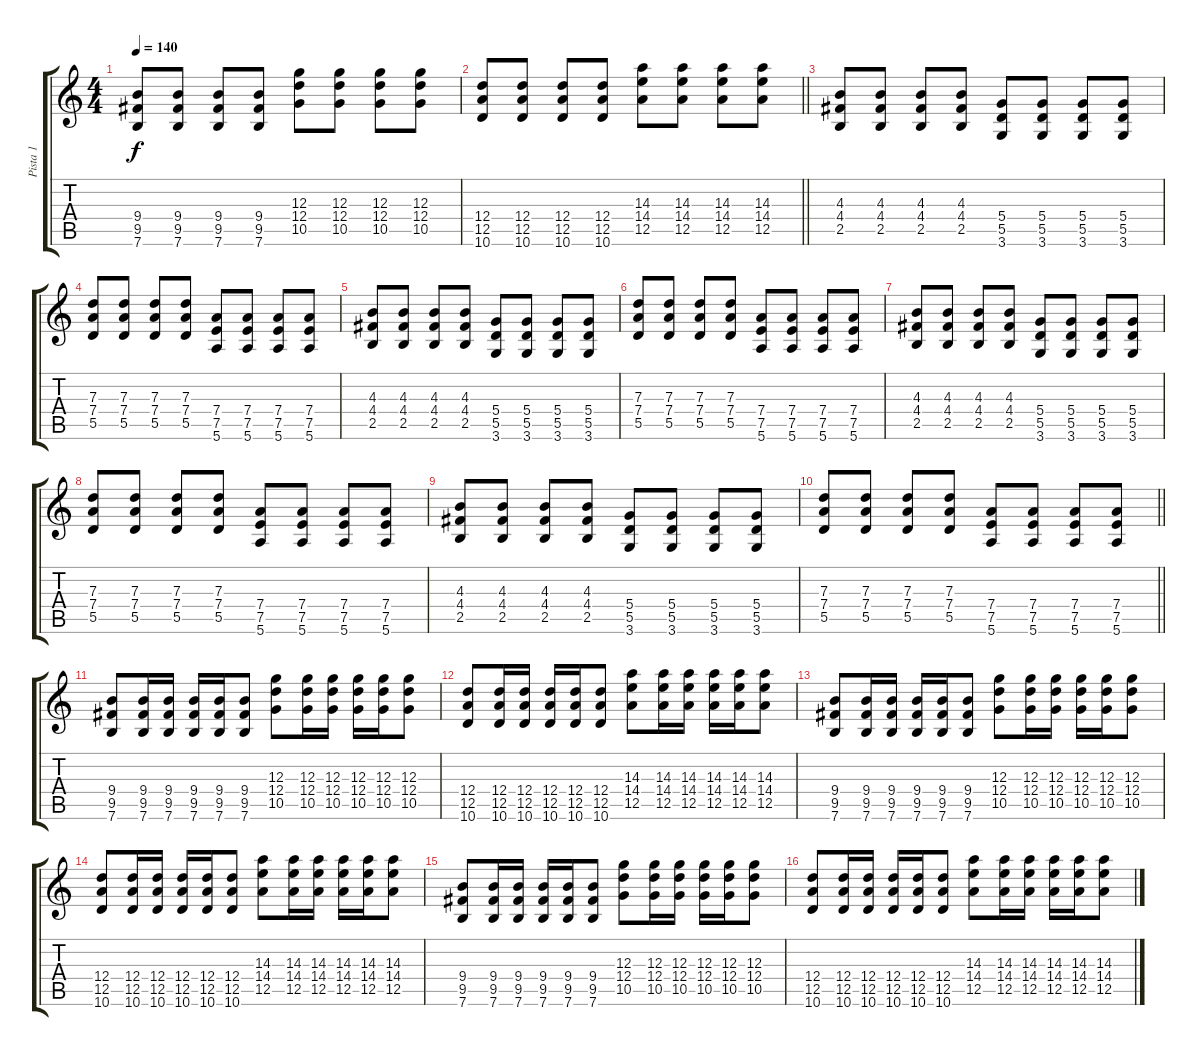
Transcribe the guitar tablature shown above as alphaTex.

\track ("Pista 1" "Pista 1") {instrument overdrivenguitar}
\staff {score tabs}
\tuning (E4 B3 G3 D3 A2 E2) {hide}
\ts (4 4)
\tempo 140
\clef g2
\ks c
(9.4 9.5 7.6).8{dy f} (9.4 9.5 7.6).8 (9.4 9.5 7.6).8 (9.4 9.5 7.6).8 (12.3 12.4 10.5).8 (12.3 12.4 10.5).8 (12.3 12.4 10.5).8 (12.3 12.4 10.5).8 |
\barLineRight lightlight
(12.4 12.5 10.6).8 (12.4 12.5 10.6).8 (12.4 12.5 10.6).8 (12.4 12.5 10.6).8 (14.3 14.4 12.5).8 (14.3 14.4 12.5).8 (14.3 14.4 12.5).8 (14.3 14.4 12.5).8 |
(4.3 4.4 2.5).8 (4.3 4.4 2.5).8 (4.3 4.4 2.5).8 (4.3 4.4 2.5).8 (5.4 5.5 3.6).8 (5.4 5.5 3.6).8 (5.4 5.5 3.6).8 (5.4 5.5 3.6).8 |
(7.3 7.4 5.5).8 (7.3 7.4 5.5).8 (7.3 7.4 5.5).8 (7.3 7.4 5.5).8 (7.4 7.5 5.6).8 (7.4 7.5 5.6).8 (7.4 7.5 5.6).8 (7.4 7.5 5.6).8 |
(4.3 4.4 2.5).8 (4.3 4.4 2.5).8 (4.3 4.4 2.5).8 (4.3 4.4 2.5).8 (5.4 5.5 3.6).8 (5.4 5.5 3.6).8 (5.4 5.5 3.6).8 (5.4 5.5 3.6).8 |
(7.3 7.4 5.5).8 (7.3 7.4 5.5).8 (7.3 7.4 5.5).8 (7.3 7.4 5.5).8 (7.4 7.5 5.6).8 (7.4 7.5 5.6).8 (7.4 7.5 5.6).8 (7.4 7.5 5.6).8 |
(4.3 4.4 2.5).8 (4.3 4.4 2.5).8 (4.3 4.4 2.5).8 (4.3 4.4 2.5).8 (5.4 5.5 3.6).8 (5.4 5.5 3.6).8 (5.4 5.5 3.6).8 (5.4 5.5 3.6).8 |
(7.3 7.4 5.5).8 (7.3 7.4 5.5).8 (7.3 7.4 5.5).8 (7.3 7.4 5.5).8 (7.4 7.5 5.6).8 (7.4 7.5 5.6).8 (7.4 7.5 5.6).8 (7.4 7.5 5.6).8 |
(4.3 4.4 2.5).8 (4.3 4.4 2.5).8 (4.3 4.4 2.5).8 (4.3 4.4 2.5).8 (5.4 5.5 3.6).8 (5.4 5.5 3.6).8 (5.4 5.5 3.6).8 (5.4 5.5 3.6).8 |
\barLineRight lightlight
(7.3 7.4 5.5).8 (7.3 7.4 5.5).8 (7.3 7.4 5.5).8 (7.3 7.4 5.5).8 (7.4 7.5 5.6).8 (7.4 7.5 5.6).8 (7.4 7.5 5.6).8 (7.4 7.5 5.6).8 |
(9.4 9.5 7.6).8{instrument distortionguitar} (9.4 9.5 7.6).16 (9.4 9.5 7.6).16 (9.4 9.5 7.6).16 (9.4 9.5 7.6).16 (9.4 9.5 7.6).8 (12.3 12.4 10.5).8 (12.3 12.4 10.5).16 (12.3 12.4 10.5).16 (12.3 12.4 10.5).16 (12.3 12.4 10.5).16 (12.3 12.4 10.5).8 |
(12.4 12.5 10.6).8 (12.4 12.5 10.6).16 (12.4 12.5 10.6).16 (12.4 12.5 10.6).16 (12.4 12.5 10.6).16 (12.4 12.5 10.6).8 (14.3 14.4 12.5).8 (14.3 14.4 12.5).16 (14.3 14.4 12.5).16 (14.3 14.4 12.5).16 (14.3 14.4 12.5).16 (14.3 14.4 12.5).8 |
(9.4 9.5 7.6).8 (9.4 9.5 7.6).16 (9.4 9.5 7.6).16 (9.4 9.5 7.6).16 (9.4 9.5 7.6).16 (9.4 9.5 7.6).8 (12.3 12.4 10.5).8 (12.3 12.4 10.5).16 (12.3 12.4 10.5).16 (12.3 12.4 10.5).16 (12.3 12.4 10.5).16 (12.3 12.4 10.5).8 |
(12.4 12.5 10.6).8 (12.4 12.5 10.6).16 (12.4 12.5 10.6).16 (12.4 12.5 10.6).16 (12.4 12.5 10.6).16 (12.4 12.5 10.6).8 (14.3 14.4 12.5).8 (14.3 14.4 12.5).16 (14.3 14.4 12.5).16 (14.3 14.4 12.5).16 (14.3 14.4 12.5).16 (14.3 14.4 12.5).8 |
(9.4 9.5 7.6).8 (9.4 9.5 7.6).16 (9.4 9.5 7.6).16 (9.4 9.5 7.6).16 (9.4 9.5 7.6).16 (9.4 9.5 7.6).8 (12.3 12.4 10.5).8 (12.3 12.4 10.5).16 (12.3 12.4 10.5).16 (12.3 12.4 10.5).16 (12.3 12.4 10.5).16 (12.3 12.4 10.5).8 |
(12.4 12.5 10.6).8 (12.4 12.5 10.6).16 (12.4 12.5 10.6).16 (12.4 12.5 10.6).16 (12.4 12.5 10.6).16 (12.4 12.5 10.6).8 (14.3 14.4 12.5).8 (14.3 14.4 12.5).16 (14.3 14.4 12.5).16 (14.3 14.4 12.5).16 (14.3 14.4 12.5).16 (14.3 14.4 12.5).8
